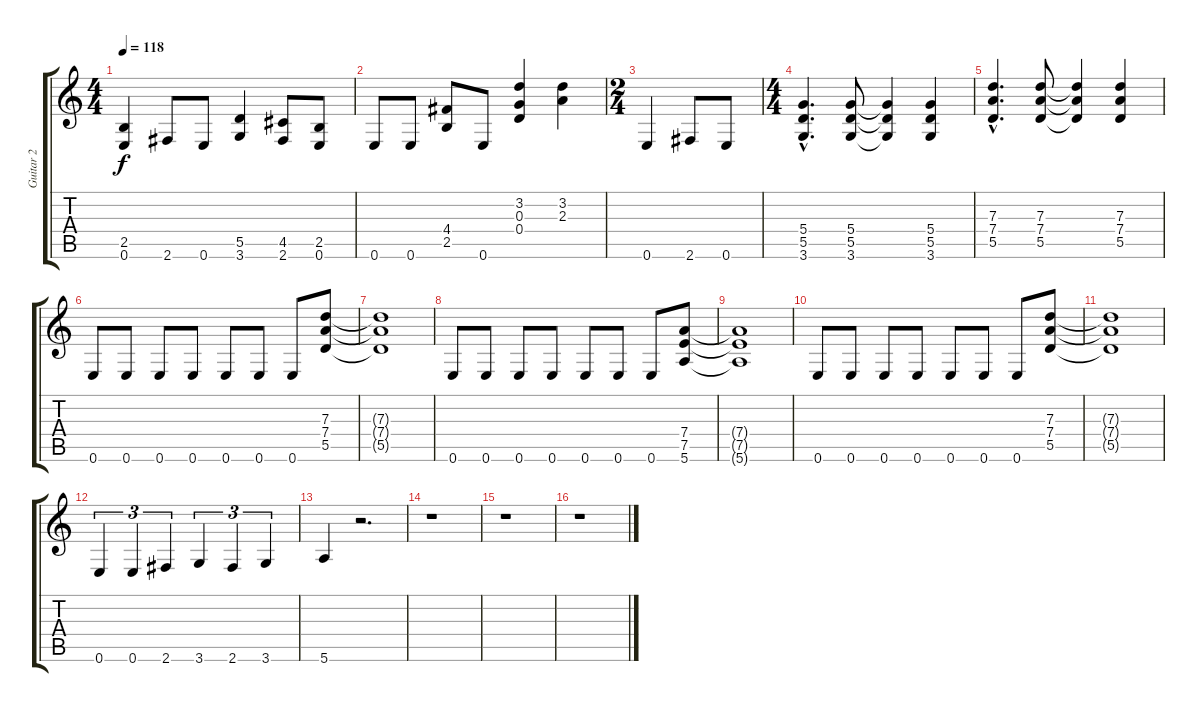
\track ("Guitar 2" "Guitar 2") {instrument distortionguitar}
\staff {score tabs}
\tuning (E4 B3 G3 D3 A2 E2) {hide}
\ts (4 4)
\tempo 118
\clef g2
\ks c
(2.5 0.6).4{dy f} 2.6.8 0.6.8 (5.5 3.6).4 (4.5 2.6).8 (2.5 0.6).8 |
0.6.8 0.6.8 (4.4 2.5).8 0.6.8 (3.2 0.3 0.4).4 (3.2 2.3).4 |
\ts (2 4)
0.6.4 2.6.8 0.6.8 |
\ts (4 4)
(5.4{hac} 5.5{hac} 3.6{hac}).4{d} (5.4 5.5 3.6).8 (5.4{t} 5.5{t} 3.6{t}).4 (5.4 5.5 3.6).4 |
(7.3{hac} 7.4{hac} 5.5{hac}).4{d} (7.3 7.4 5.5).8 (7.3{t} 7.4{t} 5.5{t}).4 (7.3 7.4 5.5).4 |
0.6.8 0.6.8 0.6.8 0.6.8 0.6.8 0.6.8 0.6.8 (7.3 7.4 5.5).8 |
(7.3{t} 7.4{t} 5.5{t}).1 |
0.6.8 0.6.8 0.6.8 0.6.8 0.6.8 0.6.8 0.6.8 (7.4 7.5 5.6).8 |
(7.4{t} 7.5{t} 5.6{t}).1 |
0.6.8 0.6.8 0.6.8 0.6.8 0.6.8 0.6.8 0.6.8 (7.3 7.4 5.5).8 |
(7.3{t} 7.4{t} 5.5{t}).1 |
0.6.4{tu (3 2)} 0.6.4{tu (3 2)} 2.6.4{tu (3 2)} 3.6.4{tu (3 2)} 2.6.4{tu (3 2)} 3.6.4{tu (3 2)} |
5.6.4 r.2{d} |
r.1 |
r.1 |
r.1
